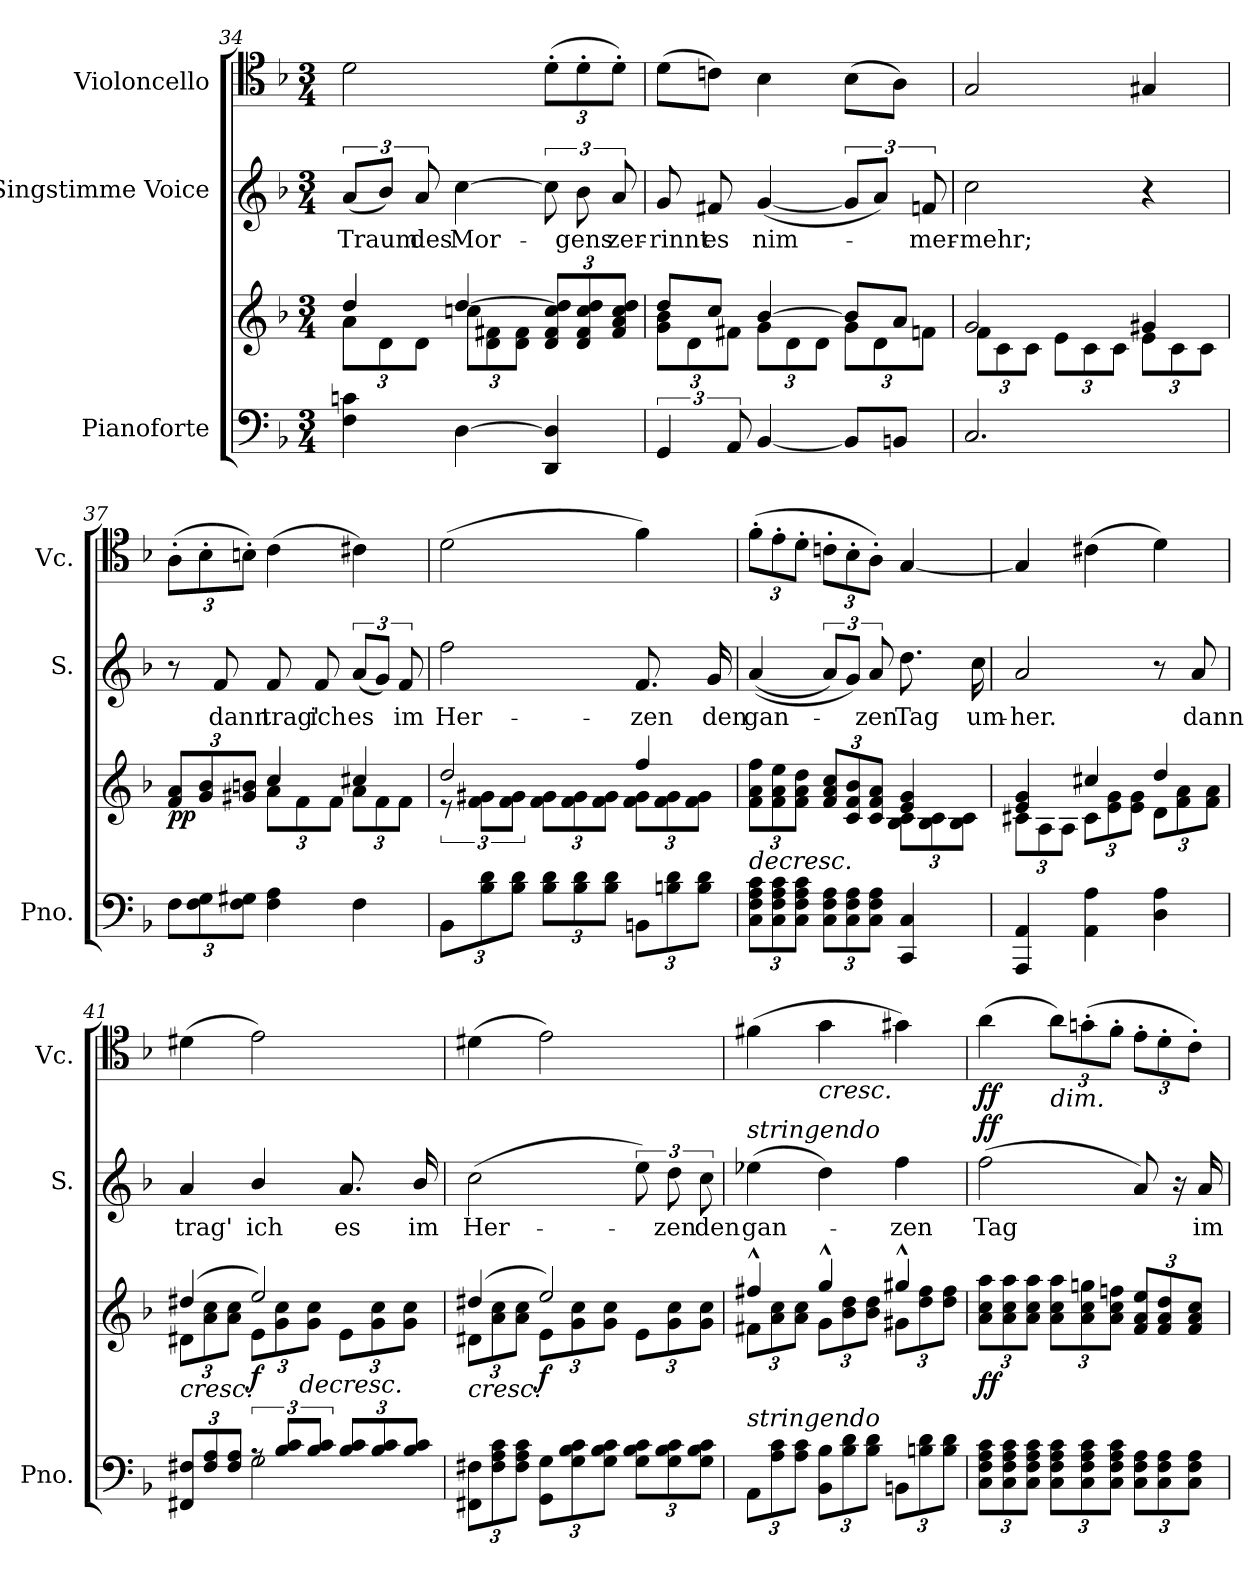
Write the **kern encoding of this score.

**kern	**kern	**dynam	**kern	**text	**dynam	**kern	**dynam
*part3	*part3	*part3	*part2	*part2	*part2	*part1	*part1
*staff4	*staff3	*staff3/4	*staff2	*staff2	*staff2	*staff1	*staff1
*I"Pianoforte	*	*	*I"Singstimme Voice	*	*	*I"Violoncello	*
*I'Pno.	*	*	*I'S.	*	*	*I'Vc.	*
*clefF4	*clefG2	*	*clefG2	*	*	*clefC4	*
*k[b-]	*k[b-]	*	*k[b-]	*	*	*k[b-]	*
*M3/4	*M3/4	*	*M3/4	*	*	*M3/4	*
=34	=34	=34	=34	=34	=34	=34	=34
*	*^	*	*	*	*	*	*
*	*	*Xbrackettup	*	*	*	*	*	*
!	!	!	!	!	!LO:LY:b	!	!	!
4F\ 4cn\	4dd/	12a\L	.	(<12a/L	Traum	.	2d\	.
.	.	12d\	.	12b-/J)	.	.	.	.
!	!	!	!	!	!LO:LY:b	!	!	!
.	.	12d\J	.	12a/	des	.	.	.
!	!	!	!	!	!LO:LY:b	!	!	!
[4D\	[4dd/	12ccn\L	.	[4cc\	Mor-	.	.	.
.	.	12d\ 12f#X\	.	.	.	.	.	.
.	.	12d\ 12f#\J	.	.	.	.	.	.
*	*	*	*	*	*	*	*Xbrackettup	*
4DD/ 4D/]	12d/ 12f#/ 12cc/ 12dd/]L	4ryy	.	12cc\]	.	.	(>12d'\L	.
!	!	!	!	!	!LO:LY:b	!	!	!
.	12d/ 12f#/ 12cc/ 12dd/	.	.	12b-\	-gens	.	12d'\	.
!	!	!	!	!	!LO:LY:b	!	!	!
.	12f#/ 12a/ 12cc/ 12dd/J	.	.	12a/	zer-	.	12d'\J)	.
=35	=35	=35	=35	=35	=35	=35	=35	=35
!	!	!	!	!	!LO:LY:b	!	!	!
6GG/	8dd/L	12g\ 12b-\L	.	8g/	-rinnt	.	(>8d\L	.
.	.	12d\	.	.	.	.	.	.
!	!	!	!	!	!LO:LY:b	!	!	!
.	8cc/J	.	.	8f#X/	es	.	8cn\J)	.
12AA/	.	12f#X\J	.	.	.	.	.	.
!	!	!	!	!	!LO:LY:b	!	!	!
[4BB-/	[4b-/	12g\L	.	(<[4g/	nim-	.	4B-\	.
.	.	12d\	.	.	.	.	.	.
.	.	12d\J	.	.	.	.	.	.
8BB-/L]	8b-/L]	12g\L	.	12g/L]	.	.	(>8B-\L	.
.	.	12d\	.	12a/J)	.	.	.	.
8BBn/J	8a/J	.	.	.	.	.	8A\J)	.
!	!	!	!	!	!LO:LY:b	!	!	!
.	.	12fn\J	.	12fn/	-mer-	.	.	.
=36	=36	=36	=36	=36	=36	=36	=36	=36
!	!	!	!	!	!LO:LY:b	!	!	!
2.C/	2g/	12f\L	.	2cc\	-mehr;	.	2G/	.
.	.	12c\	.	.	.	.	.	.
.	.	12c\J	.	.	.	.	.	.
.	.	12e\L	.	.	.	.	.	.
.	.	12c\	.	.	.	.	.	.
.	.	12c\J	.	.	.	.	.	.
.	4g#X/	12e\L	.	4r	.	.	4G#X/	.
.	.	12c\	.	.	.	.	.	.
.	.	12c\J	.	.	.	.	.	.
!!LO:LB:g=z
=37	=37	=37	=37	=37	=37	=37	=37	=37
*Xbrackettup	*	*	*	*	*	*	*	*
!	!	!	!LO:DY:b	!	!	!	!	!
12F\L	12f/ 12a/L	4ryy	pp	8r	.	.	(>12A'\L	.
12F\ 12G\	12g/ 12b-/	.	.	.	.	.	12B-'\	.
!	!	!	!	!	!LO:LY:b	!	!	!
.	.	.	.	8f/	dann	.	.	.
12F\ 12G#X\J	12g#X/ 12bn/J	.	.	.	.	.	12Bn'\J)	.
!	!	!	!	!	!LO:LY:b	!	!	!
4F\ 4A\	4cc/	12a\L	.	8f/	trag'	.	(>4c\	.
.	.	12f\	.	.	.	.	.	.
!	!	!	!	!	!LO:LY:b	!	!	!
.	.	.	.	8f/	ich	.	.	.
.	.	12f\J	.	.	.	.	.	.
!	!	!	!	!	!LO:LY:b	!	!	!
4F\	4cc#X/	12a\L	.	(<12a/L	es	.	4c#X\)	.
.	.	12f\	.	12g/J)	.	.	.	.
!	!	!	!	!	!LO:LY:b	!	!	!
.	.	12f\J	.	12f/	im	.	.	.
=38	=38	=38	=38	=38	=38	=38	=38	=38
*	*	*brackettup	*	*	*	*	*	*
!	!	!	!	!	!LO:LY:b	!	!	!
12BB-\L	2dd/	12r	.	2ff\	Her-	.	(>2d\	.
12B-\ 12d\	.	12f\ 12g#X\L	.	.	.	.	.	.
12B-\ 12d\J	.	12f\ 12g#\J	.	.	.	.	.	.
*	*	*Xbrackettup	*	*	*	*	*	*
12B-\ 12d\L	.	12f\ 12g#\L	.	.	.	.	.	.
12B-\ 12d\	.	12f\ 12g#\	.	.	.	.	.	.
12B-\ 12d\J	.	12f\ 12g#\J	.	.	.	.	.	.
!	!	!	!	!	!LO:LY:b	!	!	!
12BBn\L	4ff/	12f\ 12g#\L	.	8.f/	-zen	.	4f\)	.
12Bn\ 12d\	.	12f\ 12g#\	.	.	.	.	.	.
12B\ 12d\J	.	12f\ 12g#\J	.	.	.	.	.	.
!	!	!	!	!	!LO:LY:b	!	!	!
.	.	.	.	16g/	den	.	.	.
=39	=39	=39	=39	=39	=39	=39	=39	=39
!	!	!	!LO:HP:b	!	!LO:LY:b	!	!	!
12C\ 12F\ 12A\ 12c\L	12f\ 12a\ 12ff\L	2ryy	>	(<(<4a/	gan-	.	(>12f'\L	.
12C\ 12F\ 12A\ 12c\	12f\ 12a\ 12ee\	.	.	.	.	.	12e'\	.
12C\ 12F\ 12A\ 12c\J	12f\ 12a\ 12dd\J	.	.	.	.	.	12d'\J	.
12C\ 12F\ 12A\L	12f/ 12a/ 12cc/L	.	.	12a/L)	.	.	12cn'\L	.
12C\ 12F\ 12A\	12c/ 12f/ 12b-/	.	.	12g/J)	.	.	12B-'\	.
!	!	!	!	!	!LO:LY:b	!	!	!
12C\ 12F\ 12A\J	12c/ 12f/ 12a/J	.	.	12a/	-zen	.	12A'\J)	.
!	!	!	!	!	!LO:LY:b	!	!	!
4CC/ 4C/	4e/ 4g/	12B-\ 12c\L	.	8.dd\	Tag	.	[4G/	.
.	.	12B-\ 12c\	.	.	.	.	.	.
.	.	12B-\ 12c\J	.	.	.	.	.	.
!	!	!	!	!	!LO:LY:b	!	!	!
.	.	.	.	16cc\	um-	.	.	.
=40	=40	=40	=40	=40	=40	=40	=40	=40
!	!	!	!	!	!LO:LY:b	!	!	!
4AAA/ 4AA/	4e/ 4g/	12c#X\L	.	2a/	-her.	.	4G/]	.
.	.	12A\	.	.	.	.	.	.
.	.	12A\J	.	.	.	.	.	.
4AA\ 4A\	4cc#X/	12c#\L	.	.	.	.	(>4c#X\	.
.	.	12e\ 12g\	.	.	.	.	.	.
.	.	12e\ 12g\J	.	.	.	.	.	.
4D\ 4A\	4dd/	12d\L	.	8r	.	.	4d\)	.
.	.	12f\ 12a\	.	.	.	.	.	.
!	!	!	!	!	!LO:LY:b	!	!	!
.	.	.	.	8a/	dann	.	.	.
.	.	12f\ 12a\J	.	.	.	.	.	.
!!LO:PB:g=z
=41	=41	=41	=41	=41	=41	=41	=41	=41
*^	*	*	*	*	*	*	*	*
!	!	!	!	!LO:HP:b	!	!LO:LY:b	!	!	!
12FF#X/ 12F#X/L	4ryy	(>4dd#X/	12d#X\L	<	4a/	trag'	.	(>4d#X\	.
12F#/ 12A/	.	.	12a\ 12cc\	.	.	.	.	.	.
12F#/ 12A/J	.	.	12a\ 12cc\J	.	.	.	.	.	.
*brackettup	*	*	*	*	*	*	*	*	*
!	!	!	!	!LO:DY:n=1:b	!	!LO:LY:b	!	!	!
12rA	2G\	2ee/)	12e\L	] f	4b-/	ich	.	2e\)	.
12B-/ 12c/L	.	.	12g\ 12cc\	.	.	.	.	.	.
!	!	!	!	!LO:HP:b	!	!	!	!	!
12B-/ 12c/J	.	.	12g\ 12cc\J	>	.	.	.	.	.
*Xbrackettup	*	*	*	*	*	*	*	*	*
!	!	!	!	!	!	!LO:LY:b	!	!	!
12B-/ 12c/L	.	.	12e\L	.	8.a/	es	.	.	.
12B-/ 12c/	.	.	12g\ 12cc\	.	.	.	.	.	.
12B-/ 12c/J	.	.	12g\ 12cc\J	[	.	.	.	.	.
!	!	!	!	!	!	!LO:LY:b	!	!	!
.	.	.	.	.	16b-/	im	.	.	.
*v	*v	*	*	*	*	*	*	*	*
=42	=42	=42	=42	=42	=42	=42	=42	=42
!	!	!	!LO:HP:b	!	!LO:LY:b	!	!	!
12FF#X\ 12F#X\L	(>4dd#X/	12d#X\L	<	(>2cc\	Her-	.	(>4d#X\	.
12F#\ 12A\ 12c\	.	12a\ 12cc\	.	.	.	.	.	.
12F#\ 12A\ 12c\J	.	12a\ 12cc\J	.	.	.	.	.	.
!	!	!	!LO:DY:n=1:b	!	!	!	!	!
12GG\ 12G\L	2ee/)	12e\L	] f	.	.	.	2e\)	.
12G\ 12B-\ 12c\	.	12g\ 12cc\	.	.	.	.	.	.
12G\ 12B-\ 12c\J	.	12g\ 12cc\J	.	.	.	.	.	.
12G\ 12B-\ 12c\L	.	12e\L	.	12ee\)	.	.	.	.
!	!	!	!	!	!LO:LY:b	!	!	!
12G\ 12B-\ 12c\	.	12g\ 12cc\	.	12dd\	-zen	.	.	.
!	!	!	!	!	!LO:LY:b	!	!	!
12G\ 12B-\ 12c\J	.	12g\ 12cc\J	[	12cc\	den	.	.	.
=43	=43	=43	=43	=43	=43	=43	=43	=43
*	*	*	*	*	*	*	*MM96	*
!	!	!	!	!LO:TX:a:i:t=stringendo	!	!	!	!
!LO:TX:a:i:t=stringendo	!	!	!	!	!	!	!	!
!	!	!	!	!	!LO:LY:b	!	!	!
12AA\L	4ff#X^^/	12f#X\L	.	(>4ee-X\	gan-	.	(>4f#X\	.
12A\ 12c\	.	12a\ 12cc\	.	.	.	.	.	.
12A\ 12c\J	.	12a\ 12cc\J	.	.	.	.	.	.
!	!	!	!	!	!	!	!LO:TX:b:i:t=cresc.	!
12BB-\ 12B-\L	4gg^^/	12g\L	.	4dd\)	.	.	4g\	.
12B-\ 12d\	.	12b-\ 12dd\	.	.	.	.	.	.
12B-\ 12d\J	.	12b-\ 12dd\J	.	.	.	.	.	.
*	*	*	*	*	*	*	*MM100	*
!	!	!	!	!	!LO:LY:b	!	!	!
12BBn\L	4gg#X^^/	12g#X\L	.	4ff\	-zen	.	4g#X\)	.
12Bn\ 12d\	.	12dd\ 12ff#\	.	.	.	.	.	.
12B\ 12d\J	.	12dd\ 12ff#\J	.	.	.	.	.	.
=44	=44	=44	=44	=44	=44	=44	=44	=44
!	!	!	!LO:DY:b	!	!LO:LY:b	!LO:DY:a	!	!LO:DY:b
*	*v	*v	*	*	*	*	*	*
12C\ 12F\ 12A\ 12c\L	12a\ 12cc\ 12aa\L	ff	(>2ff\	Tag	ff	(>4a\	ff
12C\ 12F\ 12A\ 12c\	12a\ 12cc\ 12aa\	.	.	.	.	.	.
12C\ 12F\ 12A\ 12c\J	12a\ 12cc\ 12aa\J	.	.	.	.	.	.
*	*	*	*	*	*	*MM104	*
!	!	!	!	!	!	!LO:TX:b:i:t=dim.	!
12C\ 12F\ 12A\ 12c\L	12a\ 12cc\ 12aa\L	.	.	.	.	12a\L)	.
12C\ 12F\ 12A\ 12c\	12a\ 12cc\ 12ggn\	.	.	.	.	(>12gn'\	.
12C\ 12F\ 12A\ 12c\J	12a\ 12cc\ 12ffn\J	.	.	.	.	12f'\J	.
12C\ 12F\ 12A\L	12f/ 12a/ 12ee/L	.	8a/)	.	.	12e'\L	.
12C\ 12F\ 12A\	12f/ 12a/ 12dd/	.	.	.	.	12d'\	.
.	.	.	16r	.	.	.	.
12C\ 12F\ 12A\J	12f/ 12a/ 12cc/J	.	.	.	.	12c'\J)	.
!	!	!	!	!LO:LY:b	!	!	!
.	.	.	16a/	im	.	.	.
=	=	=	=	=	=	=	=
*-	*-	*-	*-	*-	*-	*-	*-
